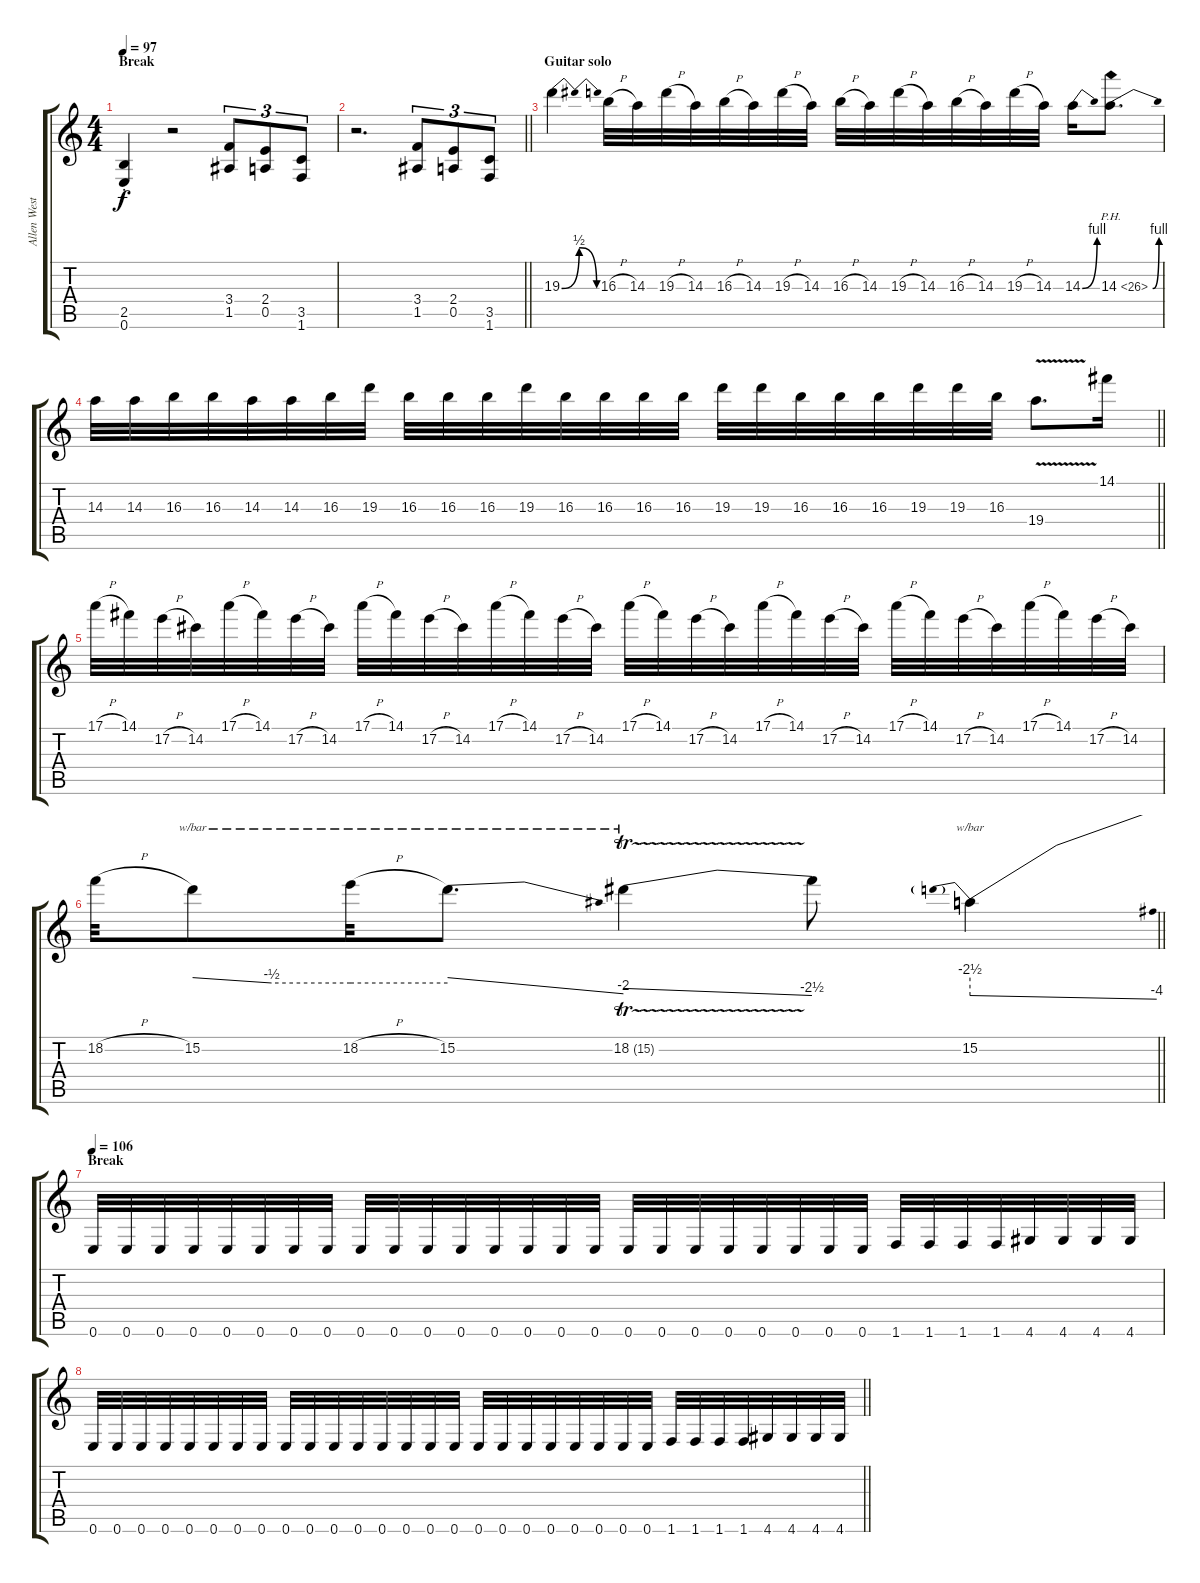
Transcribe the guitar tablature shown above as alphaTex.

\track ("Allen West (Lead Guitar)" "Allen West") {instrument distortionguitar}
\staff {score tabs}
\tuning (E4 B3 G3 D3 A2 E2) {hide}
\ts (4 4)
\section ("" "Break")
\tempo 97
\clef g2
\ks c
(2.5{st} 0.6{st}).4{dy f} r.2 (3.4 1.5).8{tu (3 2)} (2.4 0.5).8{tu (3 2)} (3.5 1.6).8{tu (3 2)} |
\barLineRight lightlight
r.2{d} (3.4 1.5).8{tu (3 2)} (2.4 0.5).8{tu (3 2)} (3.5 1.6).8{tu (3 2)} |
\section ("" "Guitar solo")
19.3{be (bendrelease 0 0 15 2 45 2 60 0)}.4{volume 15} 16.3{h}.32 14.3.32 19.3{h}.32 14.3.32 16.3{h}.32 14.3.32 19.3{h}.32 14.3.32 16.3{h}.32 14.3.32 19.3{h}.32 14.3.32 16.3{h}.32 14.3.32 19.3{h}.32 14.3.32 14.3{be (bend 0 0 60 4)}.16 14.3{be (bend 0 0 60 4) ph 12}.8{d} |
\barLineRight lightlight
14.3.32 14.3.32 16.3.32 16.3.32 14.3.32 14.3.32 16.3.32 19.3.32 16.3.32 16.3.32 16.3.32 19.3.32 16.3.32 16.3.32 16.3.32 16.3.32 19.3.32 19.3.32 16.3.32 16.3.32 16.3.32 19.3.32 19.3.32 16.3.32 19.4{v}.8{d} 14.1.16 |
17.1{h}.32 14.1.32 17.2{h}.32 14.2.32 17.1{h}.32 14.1.32 17.2{h}.32 14.2.32 17.1{h}.32 14.1.32 17.2{h}.32 14.2.32 17.1{h}.32 14.1.32 17.2{h}.32 14.2.32 17.1{h}.32 14.1.32 17.2{h}.32 14.2.32 17.1{h}.32 14.1.32 17.2{h}.32 14.2.32 17.1{h}.32 14.1.32 17.2{h}.32 14.2.32 17.1{h}.32 14.1.32 17.2{h}.32 14.2.32 |
\barLineRight lightlight
18.2{h}.32 15.2.8{tbe (custom default 0 0 30 -2 60 -2)} 18.2{h}.32{tbe (hold default 0 -2 60 -2)} 15.2.8{d tbe (dive default 0 0 60 -8)} 18.2{tr (15 16)}.4{tbe (dive default 0 -4 60 -10)} 18.2{t}.8 15.2.4{tbe (predivedive default 0 -10 60 -16)} |
\section ("" "Break")
\tempo 106
0.6.32 0.6.32 0.6.32 0.6.32 0.6.32 0.6.32 0.6.32 0.6.32 0.6.32 0.6.32 0.6.32 0.6.32 0.6.32 0.6.32 0.6.32 0.6.32 0.6.32 0.6.32 0.6.32 0.6.32 0.6.32 0.6.32 0.6.32 0.6.32 1.6.32 1.6.32 1.6.32 1.6.32 4.6.32 4.6.32 4.6.32 4.6.32 |
\barLineRight lightlight
0.6.32 0.6.32 0.6.32 0.6.32 0.6.32 0.6.32 0.6.32 0.6.32 0.6.32 0.6.32 0.6.32 0.6.32 0.6.32 0.6.32 0.6.32 0.6.32 0.6.32 0.6.32 0.6.32 0.6.32 0.6.32 0.6.32 0.6.32 0.6.32 1.6.32 1.6.32 1.6.32 1.6.32 4.6.32 4.6.32 4.6.32 4.6.32
